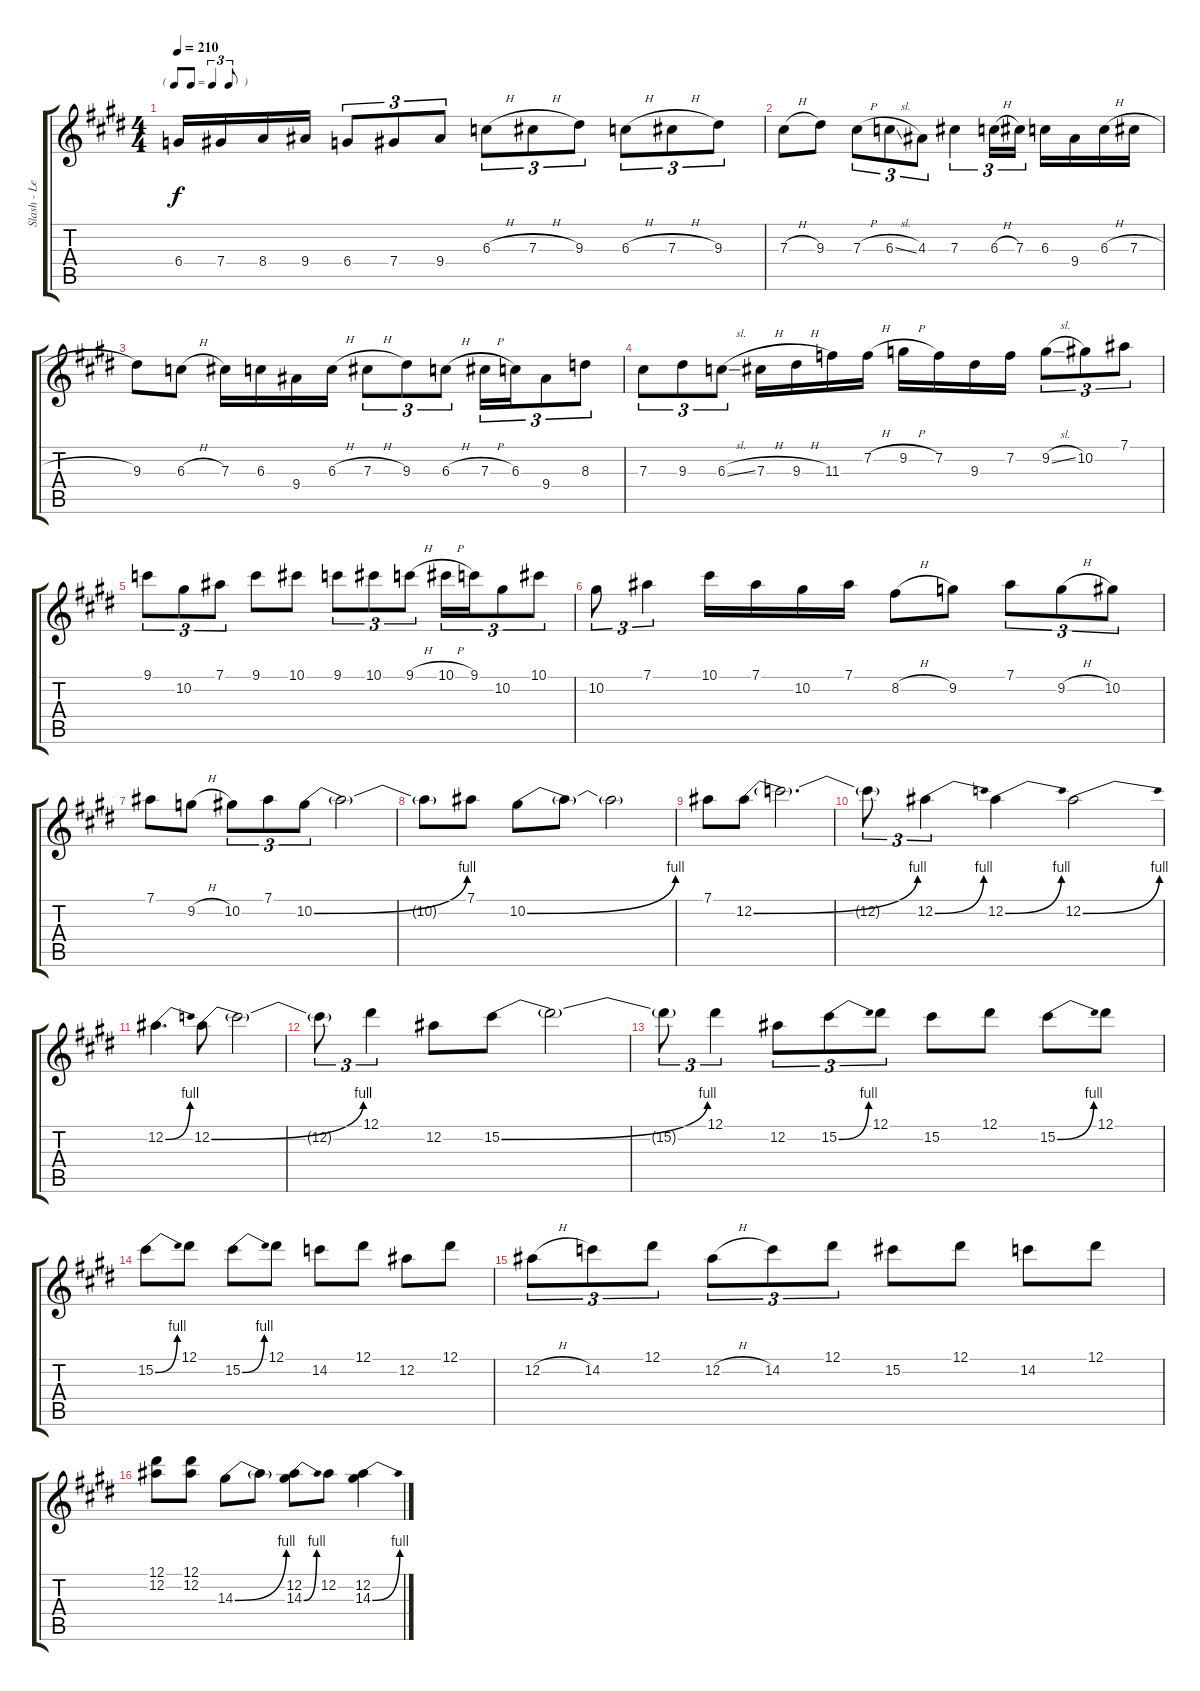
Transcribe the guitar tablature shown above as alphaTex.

\track ("Slash - Lead Guitar" "Slash - Le") {instrument distortionguitar}
\staff {score tabs}
\tuning (Eb4 Bb3 Gb3 Db3 Ab2 Eb2) {hide}
\ts (4 4)
\tf triplet8th
\tempo 210
\clef g2
\ks e
6.4.16{dy f} 7.4.16 8.4.16 9.4.16 6.4.8{tu (3 2)} 7.4.8{tu (3 2)} 9.4.8{tu (3 2)} 6.3{h}.8{tu (3 2)} 7.3{h}.8{tu (3 2)} 9.3.8{tu (3 2)} 6.3{h}.8{tu (3 2)} 7.3{h}.8{tu (3 2)} 9.3.8{tu (3 2)} |
7.3{h}.8 9.3.8 7.3{h}.8{tu (3 2)} 6.3{sl}.8{tu (3 2)} 4.3.8{tu (3 2)} 7.3.4{tu (3 2)} 6.3{h}.16{tu (3 2)} 7.3.16{tu (3 2)} 6.3.16 9.4.16 6.3{h}.16 7.3{h}.16 |
9.3.8 6.3{h}.8 7.3.16 6.3.16 9.4.16 6.3{h}.16 7.3{h}.8{tu (3 2)} 9.3.8{tu (3 2)} 6.3{h}.8{tu (3 2)} 7.3{h}.16{tu (3 2)} 6.3.16{tu (3 2)} 9.4.8{tu (3 2)} 8.3.8{tu (3 2)} |
7.3.8{tu (3 2)} 9.3.8{tu (3 2)} 6.3{sl}.8{tu (3 2)} 7.3{h}.16 9.3{h}.16 11.3.16 7.2{h}.16 9.2{h}.16 7.2.16 9.3.16 7.2.16 9.2{sl}.8{tu (3 2)} 10.2.8{tu (3 2)} 7.1.8{tu (3 2)} |
9.1.8{tu (3 2)} 10.2.8{tu (3 2)} 7.1.8{tu (3 2)} 9.1.8 10.1.8 9.1.8{tu (3 2)} 10.1.8{tu (3 2)} 9.1{h}.8{tu (3 2)} 10.1{h}.16{tu (3 2)} 9.1.16{tu (3 2)} 10.2.8{tu (3 2)} 10.1.8{tu (3 2)} |
10.2.8{tu (3 2)} 7.1.4{tu (3 2)} 10.1.16 7.1.16 10.2.16 7.1.16 8.2{h}.8 9.2.8 7.1.8{tu (3 2)} 9.2{h}.8{tu (3 2)} 10.2.8{tu (3 2)} |
7.1.8 9.2{h}.8 10.2.8{tu (3 2)} 7.1.8{tu (3 2)} 10.2{be (bend 0 0 60 4)}.8{tu (3 2)} 10.2{t}.2 |
10.2{t}.8 7.1.8 10.2{be (bend 0 0 60 4)}.8 10.2{t}.8 10.2{t}.2 |
7.1.8 12.2{be (bend 0 0 60 4)}.8 12.2{t}.2{d} |
12.2{t}.8{tu (3 2)} 12.2{be (bend 0 0 60 4)}.4{tu (3 2)} 12.2{be (bend 0 0 60 4)}.4 12.2{be (bend 0 0 60 4)}.2 |
12.2{be (bend 0 0 60 4)}.4{d} 12.2{be (bend 0 0 60 4)}.8 12.2{t}.2 |
12.2{t}.8{tu (3 2)} 12.1.4{tu (3 2)} 12.2.8 15.2{be (bend 0 0 60 4)}.8 15.2{t}.2 |
15.2{t}.8{tu (3 2)} 12.1.4{tu (3 2)} 12.2.8{tu (3 2)} 15.2{be (bend 0 0 60 4)}.8{tu (3 2)} 12.1.8{tu (3 2)} 15.2.8 12.1.8 15.2{be (bend 0 0 60 4)}.8 12.1.8 |
15.2{be (bend 0 0 60 4)}.8 12.1.8 15.2{be (bend 0 0 60 4)}.8 12.1.8 14.2.8 12.1.8 12.2.8 12.1.8 |
12.2{h}.8{tu (3 2)} 14.2.8{tu (3 2)} 12.1.8{tu (3 2)} 12.2{h}.8{tu (3 2)} 14.2.8{tu (3 2)} 12.1.8{tu (3 2)} 15.2.8 12.1.8 14.2.8 12.1.8 |
(12.1 12.2).8 (12.1 12.2).8 14.3{be (bend 0 0 60 4)}.8 14.3{t}.8 (12.2 14.3{be (bend 0 0 60 4)}).8 12.2.8 (12.2 14.3{be (bend 0 0 60 4)}).4
